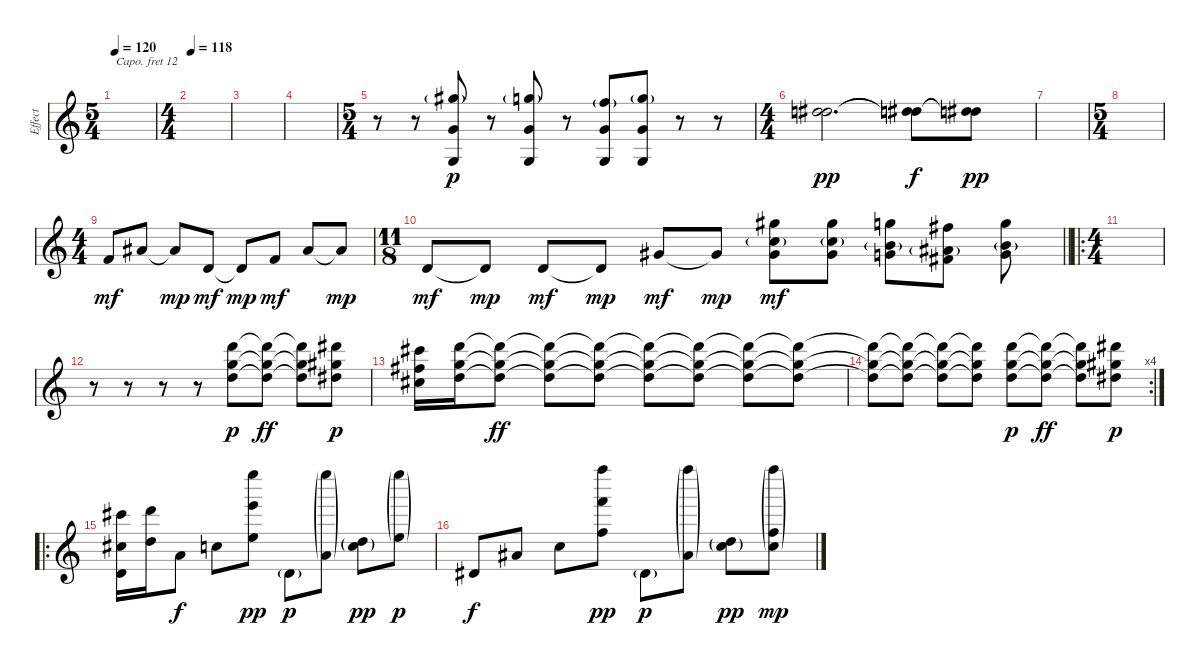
\track ("Effect" "Effect") {instrument orchestralharp}
\staff {score}
\capo 12
\tuning (E4 B3 G3 D3 A2 E2) {hide}
\ts (5 4)
\tempo 120
\clef g2
\ks c
|
\ts (4 4)
\tempo 118
|
|
|
\ts (5 4)
r.8 r.8 (4.1{g} 5.4 3.6).8{dy p} r.8 (3.1{g} 5.4 3.6).8 r.8 (1.1{g pm} 5.4{pm} 3.6{pm}).8 (3.1{g} 5.4 3.6).8 r.8 r.8 |
\ts (4 4)
(4.2 7.3).2{d dy pp} (4.2{t} 7.3{t}).8{dy f} (4.2{t} 7.3{t}).8{dy pp} |
|
\ts (5 4)
|
\ts (4 4)
3.4.8{dy mf} 8.4.8 8.4{t}.8{dy mp} 0.4.8{dy mf} 0.4{t}.8{dy mp} 3.4.8{dy mf} 8.4.8 8.4{t}.8{dy mp} |
\ts (11 8)
\barLineRight lightlight
0.4.8{dy mf} 0.4{t}.8{dy mp} 0.4.8{dy mf} 0.4{t}.8{dy mp} 6.4.8{dy mf} 6.4{t}.8{dy mp} (9.2 5.3{g} 6.4).8{dy mf} (9.2 5.3{g} 6.4).8 (8.2 4.3{g} 5.4).8 (7.2 3.3{g} 4.4).8 (8.2 4.3{g} 5.4).8 |
\ro
\ts (4 4)
|
r.8 r.8 r.8 r.8 (10.1 8.2 7.3).8{dy p volume 8} (10.1{t} 8.2{t} 7.3{t}).8{dy ff} (10.1{t} 8.2{t} 7.3{t}).8 (11.1 9.2 8.3).8{dy p} |
(9.1 7.2 6.3).16 (10.1 8.2 7.3).16 (10.1{t} 8.2{t} 7.3{t}).8{dy ff} (10.1{t} 8.2{t} 7.3{t}).8 (10.1{t} 8.2{t} 7.3{t}).8 (10.1{t} 8.2{t} 7.3{t}).8 (10.1{t} 8.2{t} 7.3{t}).8 (10.1{t} 8.2{t} 7.3{t}).8 (10.1{t} 8.2{t} 7.3{t}).8 |
\rc 4
(10.1{t} 8.2{t} 7.3{t}).8 (10.1{t} 8.2{t} 7.3{t}).8 (10.1{t} 8.2{t} 7.3{t}).8 (10.1{t} 8.2{t} 7.3{t}).8 (10.1 8.2 7.3).8{dy p} (10.1{t} 8.2{t} 7.3{t}).8{dy ff} (10.1{t} 8.2{t} 7.3{t}).8 (11.1 9.2 8.3).8{dy p} |
\ro
(9.1 6.3 10.6).16{volume 3} (10.1 7.3).16 12.5.8{dy f} 10.4.8 (24.1 17.2 9.3).8{dy pp} 5.5{g}.8{dy p} (24.1{g} 7.4{g}).8 (3.2{g} 5.3{g}).8{dy pp} (24.1{g} 5.2{g}).8{dy p} |
11.6.8{dy f} 13.5.8 10.4.8 (25.1 18.2 10.3).8{dy pp} 6.5{g}.8{dy p} (25.1{g} 8.4{g}).8 (3.2{g} 5.3{g}).8{dy pp} (25.1{g} 6.2{g} 20.6{g}).8{dy mp}
